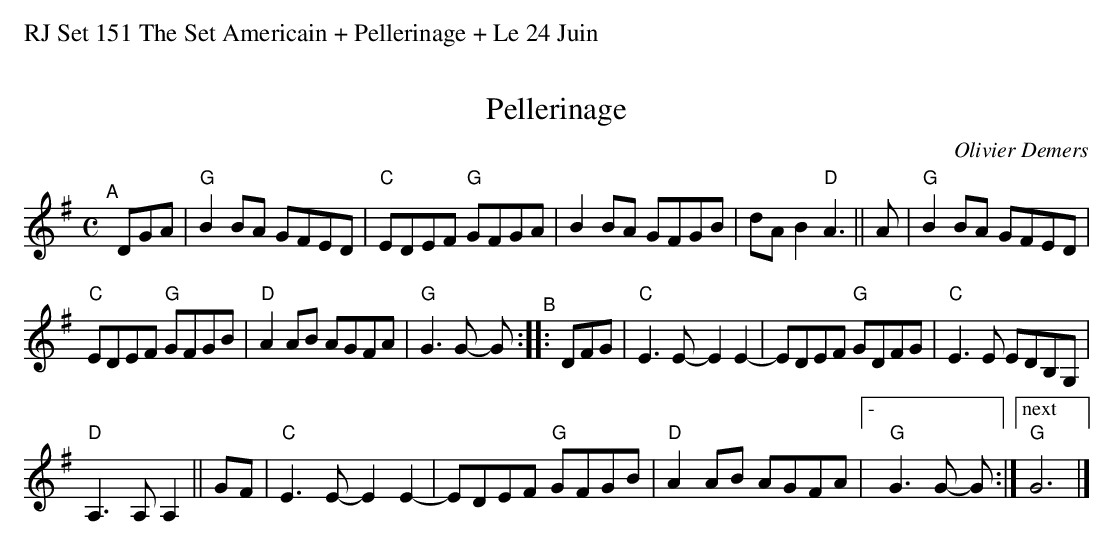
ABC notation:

X:1
T: Pellerinage
C: Olivier Demers
M: C
L: 1/8
K: G
"^A"[|] DGA | "G"B2BA GFED | "C"EDEF "G"GFGA | B2BA GFGB | dA B2 "D"A3 || A | "G"B2BA GFED |
"C"EDEF "G"GFGB | "D"A2AB AGFA |"G"G3G- G "^B":: DFG | "C"E3E- E2E2- | EDEF "G"GDFG | "C"E3E EDB,G, |
"D"A,3A, A,2 || GF | "C"E3E- E2E2- | EDEF "G"GFGB | "D"A2AB AGFA |["-" "G"G3G- G :|["next" "G"G6 |]
